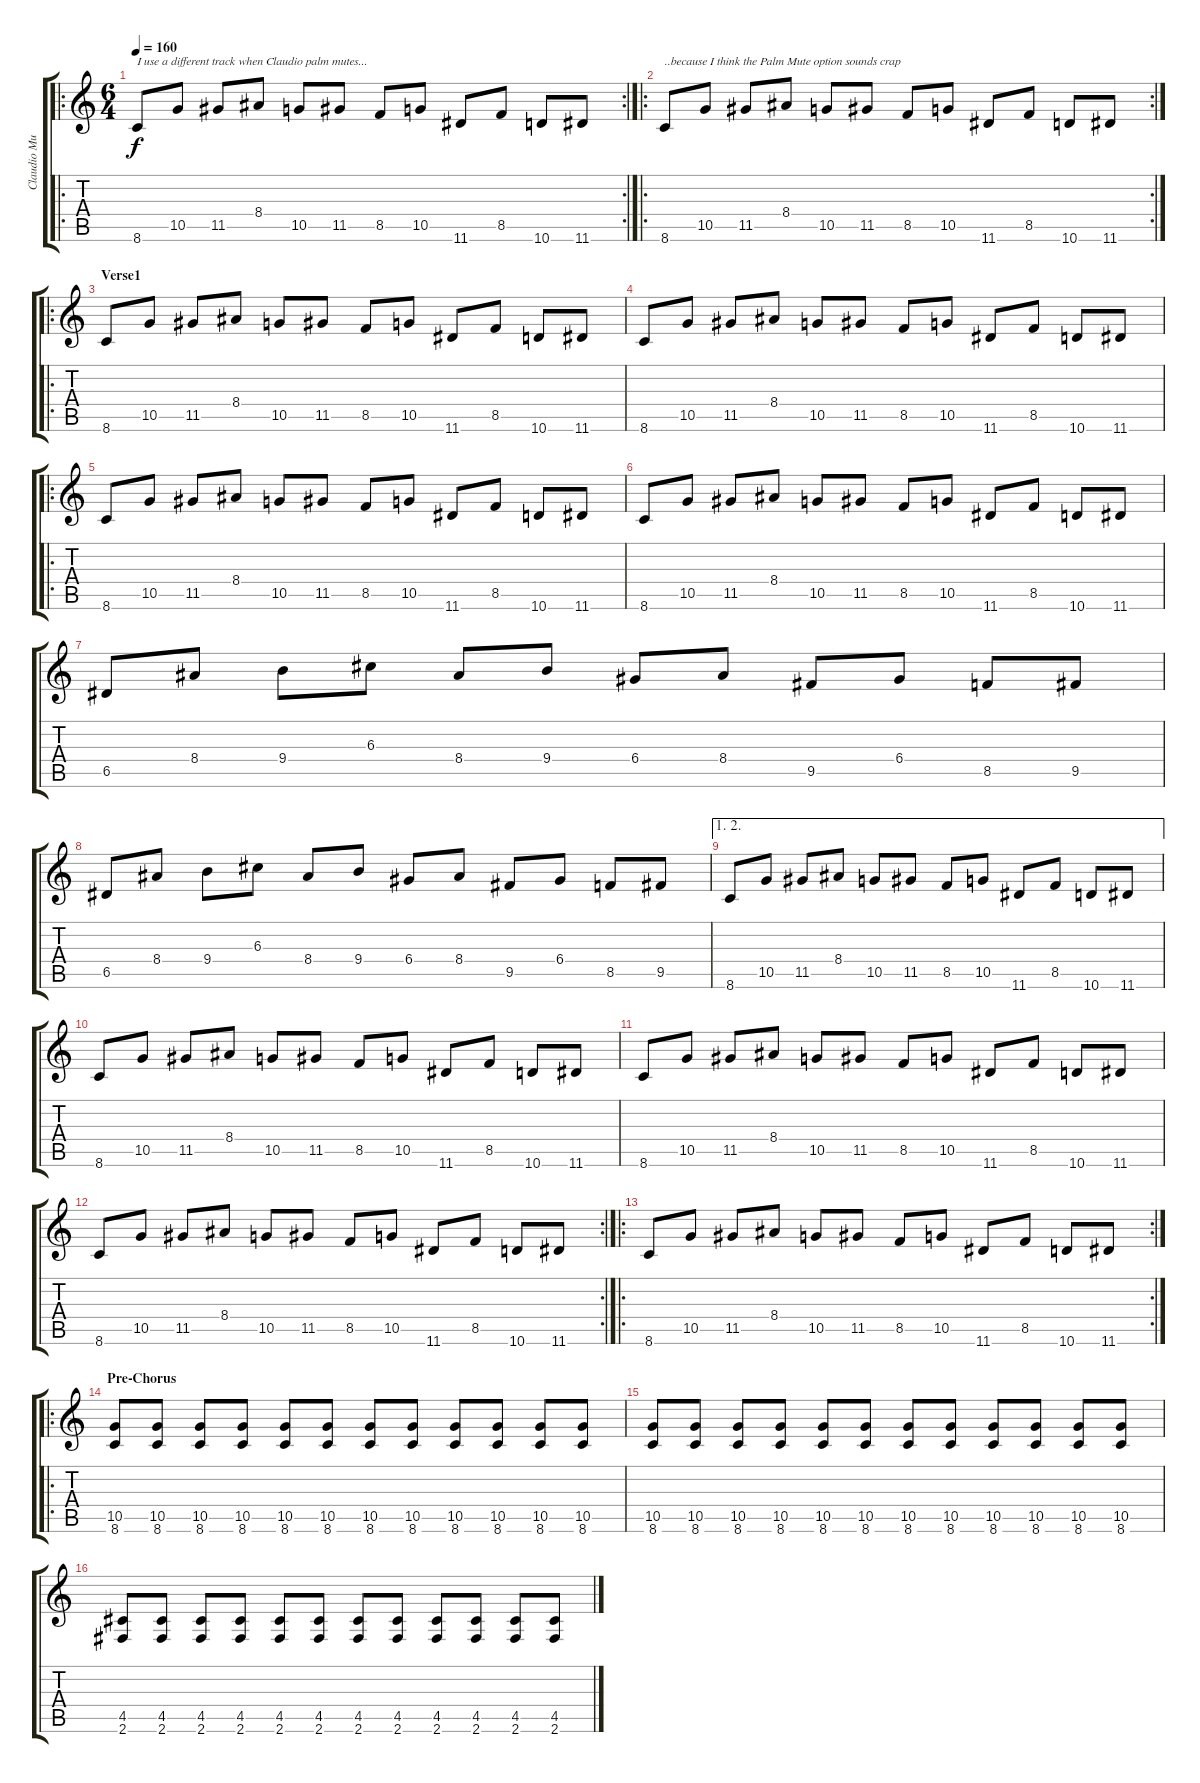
\track ("Claudio Muted" "Claudio Mu") {instrument electricguitarmuted}
\staff {score tabs}
\tuning (E4 B3 G3 D3 A2 E2) {hide}
\ro
\rc 2
\ts (6 4)
\tempo 160
\clef g2
\ks c
8.6.8{txt "I use a different track when Claudio palm mutes..." dy f instrument electricguitarmuted} 10.5.8 11.5.8 8.4.8 10.5.8 11.5.8 8.5.8 10.5.8 11.6.8 8.5.8 10.6.8 11.6.8 |
\ro
\rc 2
8.6.8{txt "..because I think the Palm Mute option sounds crap"} 10.5.8 11.5.8 8.4.8 10.5.8 11.5.8 8.5.8 10.5.8 11.6.8 8.5.8 10.6.8 11.6.8 |
\ro
\section ("" "Verse1")
8.6.8 10.5.8 11.5.8 8.4.8 10.5.8 11.5.8 8.5.8 10.5.8 11.6.8 8.5.8 10.6.8 11.6.8 |
8.6.8 10.5.8 11.5.8 8.4.8 10.5.8 11.5.8 8.5.8 10.5.8 11.6.8 8.5.8 10.6.8 11.6.8 |
\ro
8.6.8 10.5.8 11.5.8 8.4.8 10.5.8 11.5.8 8.5.8 10.5.8 11.6.8 8.5.8 10.6.8 11.6.8 |
8.6.8 10.5.8 11.5.8 8.4.8 10.5.8 11.5.8 8.5.8 10.5.8 11.6.8 8.5.8 10.6.8 11.6.8 |
6.5.8 8.4.8 9.4.8 6.3.8 8.4.8 9.4.8 6.4.8 8.4.8 9.5.8 6.4.8 8.5.8 9.5.8 |
6.5.8 8.4.8 9.4.8 6.3.8 8.4.8 9.4.8 6.4.8 8.4.8 9.5.8 6.4.8 8.5.8 9.5.8 |
\ae (1 2)
8.6.8 10.5.8 11.5.8 8.4.8 10.5.8 11.5.8 8.5.8 10.5.8 11.6.8 8.5.8 10.6.8 11.6.8 |
8.6.8 10.5.8 11.5.8 8.4.8 10.5.8 11.5.8 8.5.8 10.5.8 11.6.8 8.5.8 10.6.8 11.6.8 |
8.6.8 10.5.8 11.5.8 8.4.8 10.5.8 11.5.8 8.5.8 10.5.8 11.6.8 8.5.8 10.6.8 11.6.8 |
\rc 2
8.6.8 10.5.8 11.5.8 8.4.8 10.5.8 11.5.8 8.5.8 10.5.8 11.6.8 8.5.8 10.6.8 11.6.8 |
\ro
\rc 2
8.6.8 10.5.8 11.5.8 8.4.8 10.5.8 11.5.8 8.5.8 10.5.8 11.6.8 8.5.8 10.6.8 11.6.8 |
\ro
\section ("" "Pre-Chorus")
(10.5 8.6).8 (10.5 8.6).8 (10.5 8.6).8 (10.5 8.6).8 (10.5 8.6).8 (10.5 8.6).8 (10.5 8.6).8 (10.5 8.6).8 (10.5 8.6).8 (10.5 8.6).8 (10.5 8.6).8 (10.5 8.6).8 |
(10.5 8.6).8 (10.5 8.6).8 (10.5 8.6).8 (10.5 8.6).8 (10.5 8.6).8 (10.5 8.6).8 (10.5 8.6).8 (10.5 8.6).8 (10.5 8.6).8 (10.5 8.6).8 (10.5 8.6).8 (10.5 8.6).8 |
(4.5 2.6).8 (4.5 2.6).8 (4.5 2.6).8 (4.5 2.6).8 (4.5 2.6).8 (4.5 2.6).8 (4.5 2.6).8 (4.5 2.6).8 (4.5 2.6).8 (4.5 2.6).8 (4.5 2.6).8 (4.5 2.6).8
